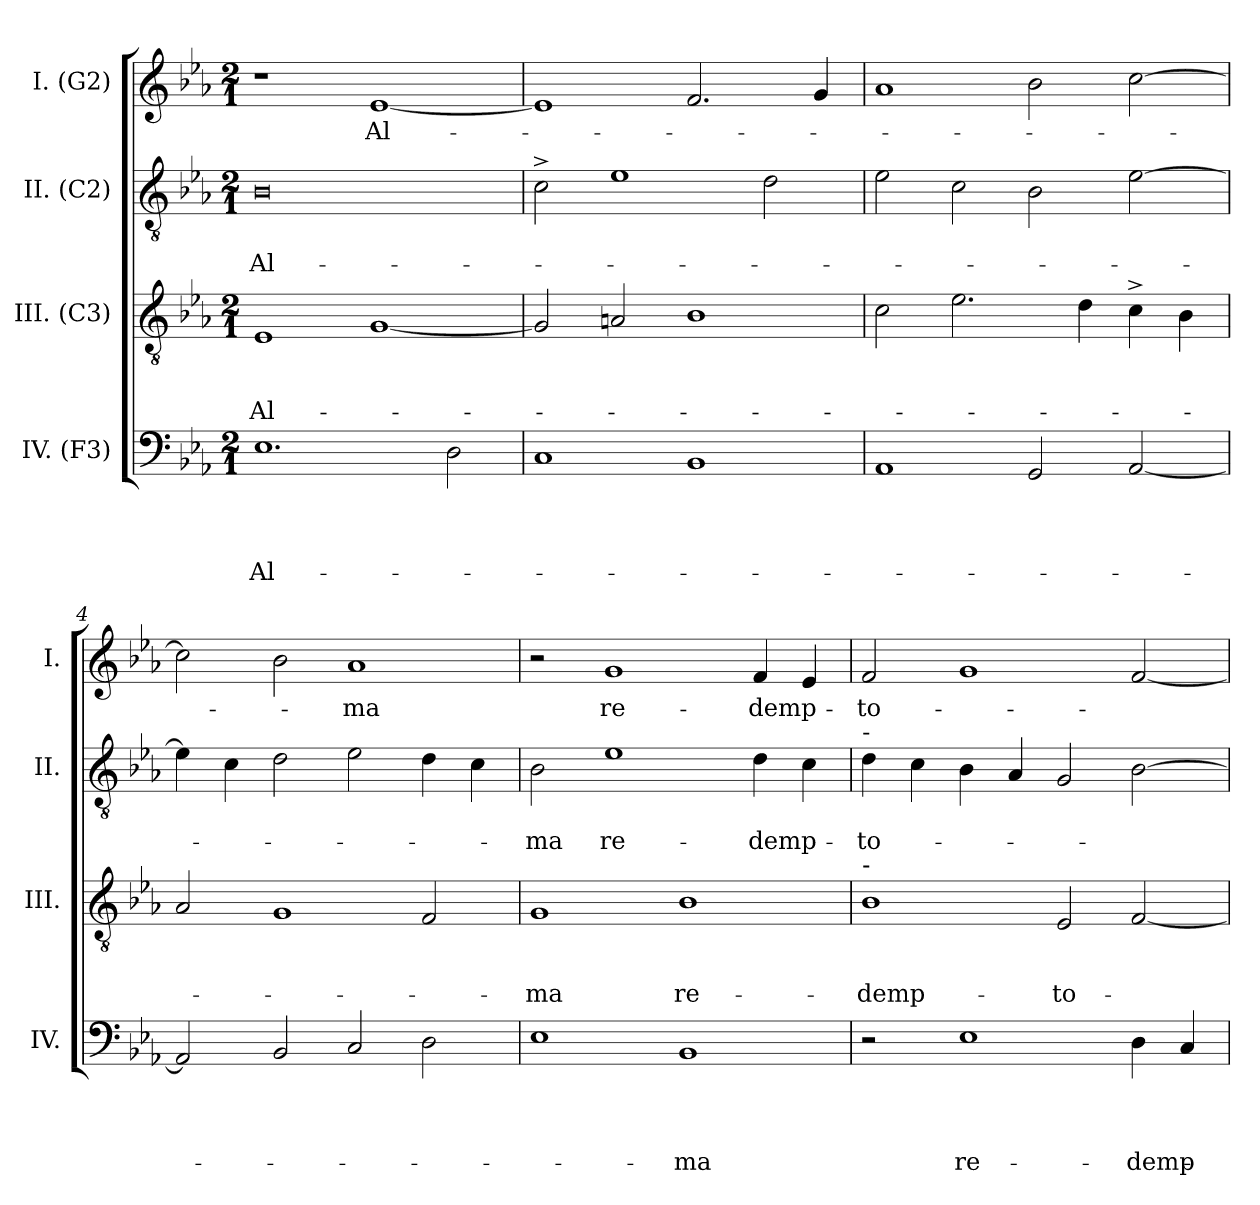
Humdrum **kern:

**kern	**text	**text	**text	**text	**kern	**text	**text	**text	**kern	**text	**text	**kern	**text
*part4	*part4	*part4	*part4	*part4	*part3	*part3	*part3	*part3	*part2	*part2	*part2	*part1	*part1
*staff4	*staff4	*staff4	*staff4	*staff4	*staff3	*staff3	*staff3	*staff3	*staff2	*staff2	*staff2	*staff1	*staff1
*I"IV. (F3)	*	*	*	*	*I"III. (C3)	*	*	*	*I"II. (C2)	*	*	*I"I. (G2)	*
*I'IV.	*	*	*	*	*I'III.	*	*	*	*I'II.	*	*	*I'I.	*
*clefF4	*	*	*	*	*clefGv2	*	*	*	*clefGv2	*	*	*clefG2	*
*k[b-e-a-]	*	*	*	*	*k[b-e-a-]	*	*	*	*k[b-e-a-]	*	*	*k[b-e-a-]	*
*E-:	*	*	*	*	*E-:	*	*	*	*E-:	*	*	*E-:	*
*M2/1	*	*	*	*	*M2/1	*	*	*	*M2/1	*	*	*M2/1	*
=1	=1	=1	=1	=1	=1	=1	=1	=1	=1	=1	=1	=1	=1
!	!	!	!	!LO:LY:b	!	!	!	!LO:LY:b	!	!	!LO:LY:b	!	!
1.E-	.	.	.	Al-	1E-	.	.	Al-	0B-	.	Al-	1r	.
!	!	!	!	!	!	!	!	!	!	!	!	!	!LO:LY:b
.	.	.	.	.	[<1G	.	.	.	.	.	.	[<1e-	Al-
2D\	.	.	.	.	.	.	.	.	.	.	.	.	.
=2	=2	=2	=2	=2	=2	=2	=2	=2	=2	=2	=2	=2	=2
1C	.	.	.	.	2G/]	.	.	.	2c^>\	.	.	1e-]	.
.	.	.	.	.	2An/	.	.	.	1e-	.	.	.	.
1BB-	.	.	.	.	1B-	.	.	.	.	.	.	2.f/	.
.	.	.	.	.	.	.	.	.	2d\	.	.	.	.
.	.	.	.	.	.	.	.	.	.	.	.	4g/	.
=3	=3	=3	=3	=3	=3	=3	=3	=3	=3	=3	=3	=3	=3
1AA-	.	.	.	.	2c\	.	.	.	2e-\	.	.	1a-	.
.	.	.	.	.	2.e-\	.	.	.	2c\	.	.	.	.
2GG/	.	.	.	.	.	.	.	.	2B-\	.	.	2b-\	.
.	.	.	.	.	4d\	.	.	.	.	.	.	.	.
[<2AA-/	.	.	.	.	4c^>\	.	.	.	[>2e-\	.	.	[>2cc\	.
.	.	.	.	.	4B-\	.	.	.	.	.	.	.	.
=4	=4	=4	=4	=4	=4	=4	=4	=4	=4	=4	=4	=4	=4
2AA-/]	.	.	.	.	2A-/	.	.	.	4e-\]	.	.	2cc\]	.
.	.	.	.	.	.	.	.	.	4c\	.	.	.	.
2BB-/	.	.	.	.	1G	.	.	.	2d\	.	.	2b-\	.
!	!	!	!	!	!	!	!	!	!	!	!	!	!LO:LY:b
2C/	.	.	.	.	.	.	.	.	2e-\	.	.	1a-	-ma
2D\	.	.	.	.	2F/	.	.	.	4d\	.	.	.	.
.	.	.	.	.	.	.	.	.	4c\	.	.	.	.
=5	=5	=5	=5	=5	=5	=5	=5	=5	=5	=5	=5	=5	=5
!	!	!	!	!	!	!	!	!LO:LY:b	!	!	!LO:LY:b	!	!
1E-	.	.	.	.	1G	.	.	-ma	2B-\	.	-ma	2r	.
!	!	!	!	!	!	!	!	!	!	!	!LO:LY:b	!	!LO:LY:b
.	.	.	.	.	.	.	.	.	1e-	.	re-	1g	re-
!	!	!	!	!LO:LY:b	!	!	!	!LO:LY:b	!	!	!	!	!
1BB-	.	.	.	-ma	1B-	.	.	re-	.	.	.	.	.
!	!	!	!	!	!	!	!	!	!	!	!LO:LY:b	!	!LO:LY:b
.	.	.	.	.	.	.	.	.	4d\	.	-demp-	4f/	-demp-
.	.	.	.	.	.	.	.	.	4c\	.	.	4e-/	.
!!LO:LB:g=z
=6	=6	=6	=6	=6	=6	=6	=6	=6	=6	=6	=6	=6	=6
!	!	!	!	!	!	!	!	!	!LO:TX:a:t=-	!	!	!	!
!	!	!	!	!	!LO:TX:a:t=-	!	!	!	!	!	!	!	!
!	!	!	!	!	!	!	!	!LO:LY:b	!	!	!LO:LY:b	!	!LO:LY:b
2r	.	.	.	.	1B-	.	.	-demp-	4d\	.	-to-	2f/	-to-
.	.	.	.	.	.	.	.	.	4c\	.	.	.	.
!	!	!	!	!LO:LY:b	!	!	!	!	!	!	!	!	!
1E-	.	.	.	re-	.	.	.	.	4B-\	.	.	1g	.
.	.	.	.	.	.	.	.	.	4A-/	.	.	.	.
!	!	!	!	!	!	!	!	!LO:LY:b	!	!	!	!	!
.	.	.	.	.	2E-/	.	.	-to-	2G/	.	.	.	.
!	!	!	!	!LO:LY:b	!	!	!	!	!	!	!	!	!
4D\	.	.	.	-demp-	[<2F/	.	.	.	[>2B-\	.	.	[<2f/	.
4C/	.	.	.	.	.	.	.	.	.	.	.	.	.
=	=	=	=	=	=	=	=	=	=	=	=	=	=
*-	*-	*-	*-	*-	*-	*-	*-	*-	*-	*-	*-	*-	*-
